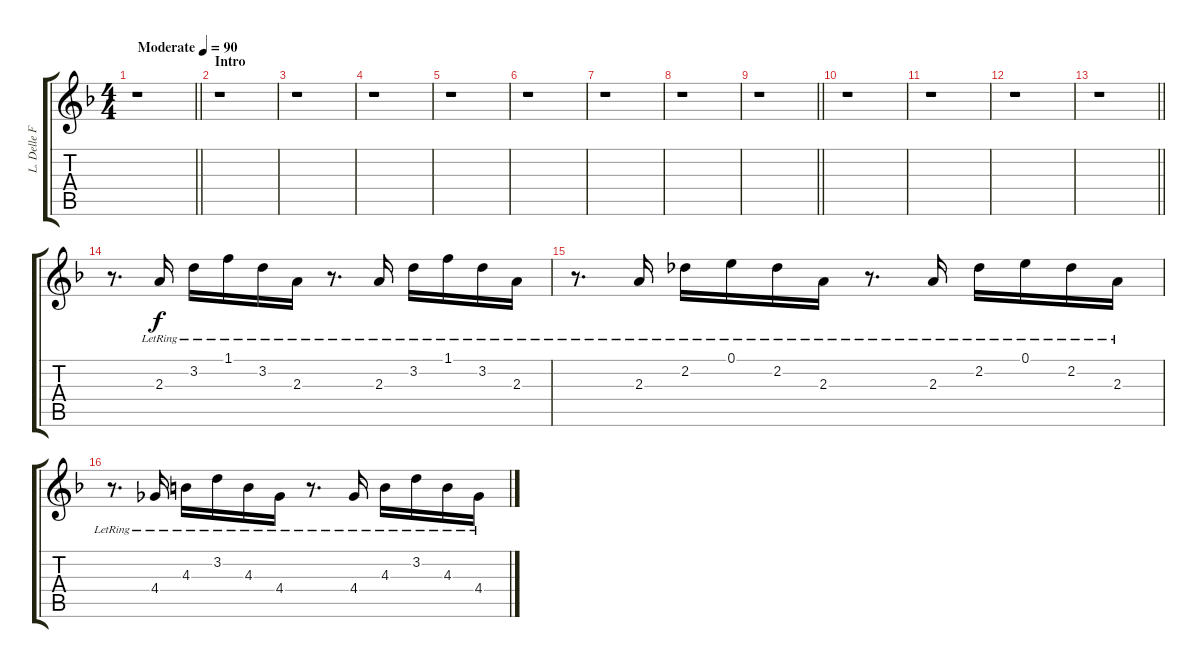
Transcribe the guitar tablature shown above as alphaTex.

\track ("L. Delle Fave (Clean Guitar L)" "L. Delle F") {instrument electricguitarclean}
\staff {score tabs}
\tuning (E4 B3 G3 D3 A2 E2) {hide}
\ts (4 4)
\tempo (90 "Moderate")
\clef g2
\barLineRight lightlight
\ks dminor
r.1{dy f instrument electricguitarclean} |
\section ("" "Intro")
r.1 |
r.1 |
r.1 |
r.1 |
r.1 |
r.1 |
r.1 |
\barLineRight lightlight
r.1 |
r.1 |
r.1 |
r.1 |
\barLineRight lightlight
r.1 |
r.8{d} 2.3{lr}.16 3.2{lr}.16 1.1{lr}.16 3.2{lr}.16 2.3{lr}.16 r.8{d} 2.3{lr}.16 3.2{lr}.16 1.1{lr}.16 3.2{lr}.16 2.3{lr}.16 |
r.8{d} 2.3{lr}.16 2.2{lr}.16 0.1{lr}.16 2.2{lr}.16 2.3{lr}.16 r.8{d} 2.3{lr}.16 2.2{lr}.16 0.1{lr}.16 2.2{lr}.16 2.3{lr}.16 |
r.8{d} 4.4{lr}.16 4.3{lr}.16 3.2{lr}.16 4.3{lr}.16 4.4{lr}.16 r.8{d} 4.4{lr}.16 4.3{lr}.16 3.2{lr}.16 4.3{lr}.16 4.4{lr}.16
